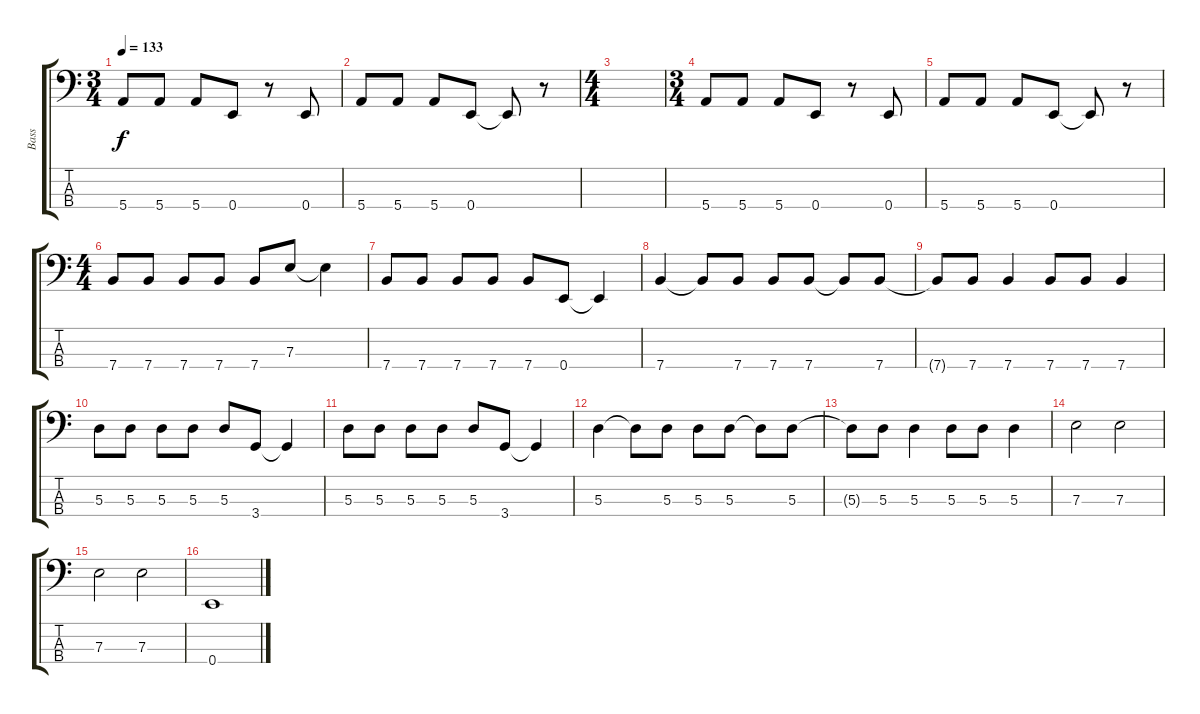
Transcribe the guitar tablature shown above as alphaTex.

\track ("Bass" "Bass") {instrument electricbassfinger}
\staff {score tabs}
\tuning (G2 D2 A1 E1) {hide}
\ts (3 4)
\tempo 133
\clef f4
\ks c
5.4.8{dy f} 5.4.8 5.4.8 0.4.8 r.8 0.4.8 |
5.4.8 5.4.8 5.4.8 0.4.8 0.4{t}.8 r.8 |
\ts (4 4)
|
\ts (3 4)
5.4.8 5.4.8 5.4.8 0.4.8 r.8 0.4.8 |
5.4.8 5.4.8 5.4.8 0.4.8 0.4{t}.8 r.8 |
\ts (4 4)
7.4.8 7.4.8 7.4.8 7.4.8 7.4.8 7.3.8 7.3{t}.4 |
7.4.8 7.4.8 7.4.8 7.4.8 7.4.8 0.4.8 0.4{t}.4 |
7.4.4 7.4{t}.8 7.4.8 7.4.8 7.4.8 7.4{t}.8 7.4.8 |
7.4{t}.8 7.4.8 7.4.4 7.4.8 7.4.8 7.4.4 |
5.3.8 5.3.8 5.3.8 5.3.8 5.3.8 3.4.8 3.4{t}.4 |
5.3.8 5.3.8 5.3.8 5.3.8 5.3.8 3.4.8 3.4{t}.4 |
5.3.4 5.3{t}.8 5.3.8 5.3.8 5.3.8 5.3{t}.8 5.3.8 |
5.3{t}.8 5.3.8 5.3.4 5.3.8 5.3.8 5.3.4 |
7.3.2 7.3.2 |
7.3.2 7.3.2 |
0.4.1
